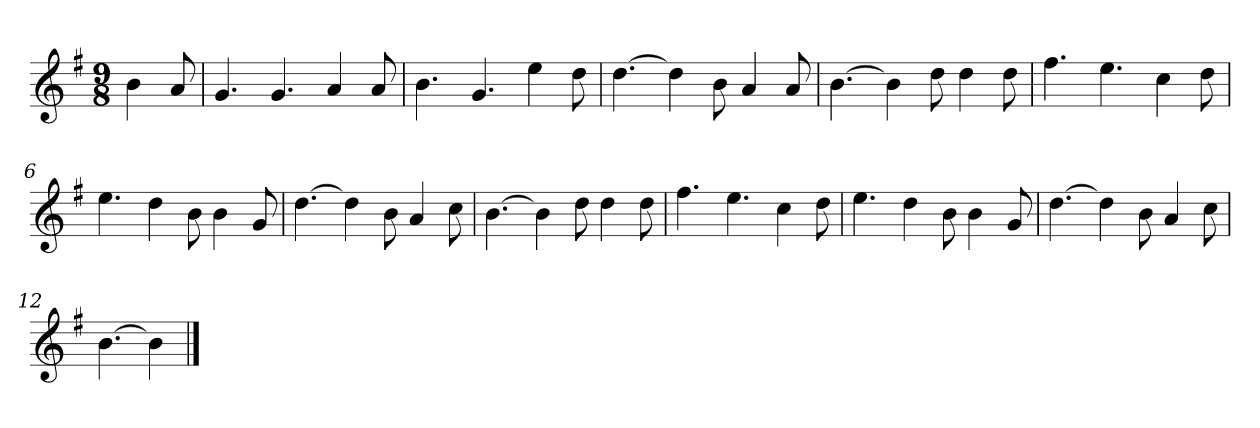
**kern
*part1
*staff1
*k[f#]
*M9/8
*MM120
=
4b
8a
=1
4.g
4.g
4a
8a
=2
4.b
4.g
4ee
8dd
=3
[4.dd
4dd]
8b
4a
8a
=4
[4.b
4b]
8dd
4dd
8dd
=5
4.ff#
4.ee
4cc
8dd
=6
4.ee
4dd
8b
4b
8g
=7
[4.dd
4dd]
8b
4a
8cc
=8
[4.b
4b]
8dd
4dd
8dd
=9
4.ff#
4.ee
4cc
8dd
=10
4.ee
4dd
8b
4b
8g
=11
[4.dd
4dd]
8b
4a
8cc
=12
[4.b
4b]
==
*-
